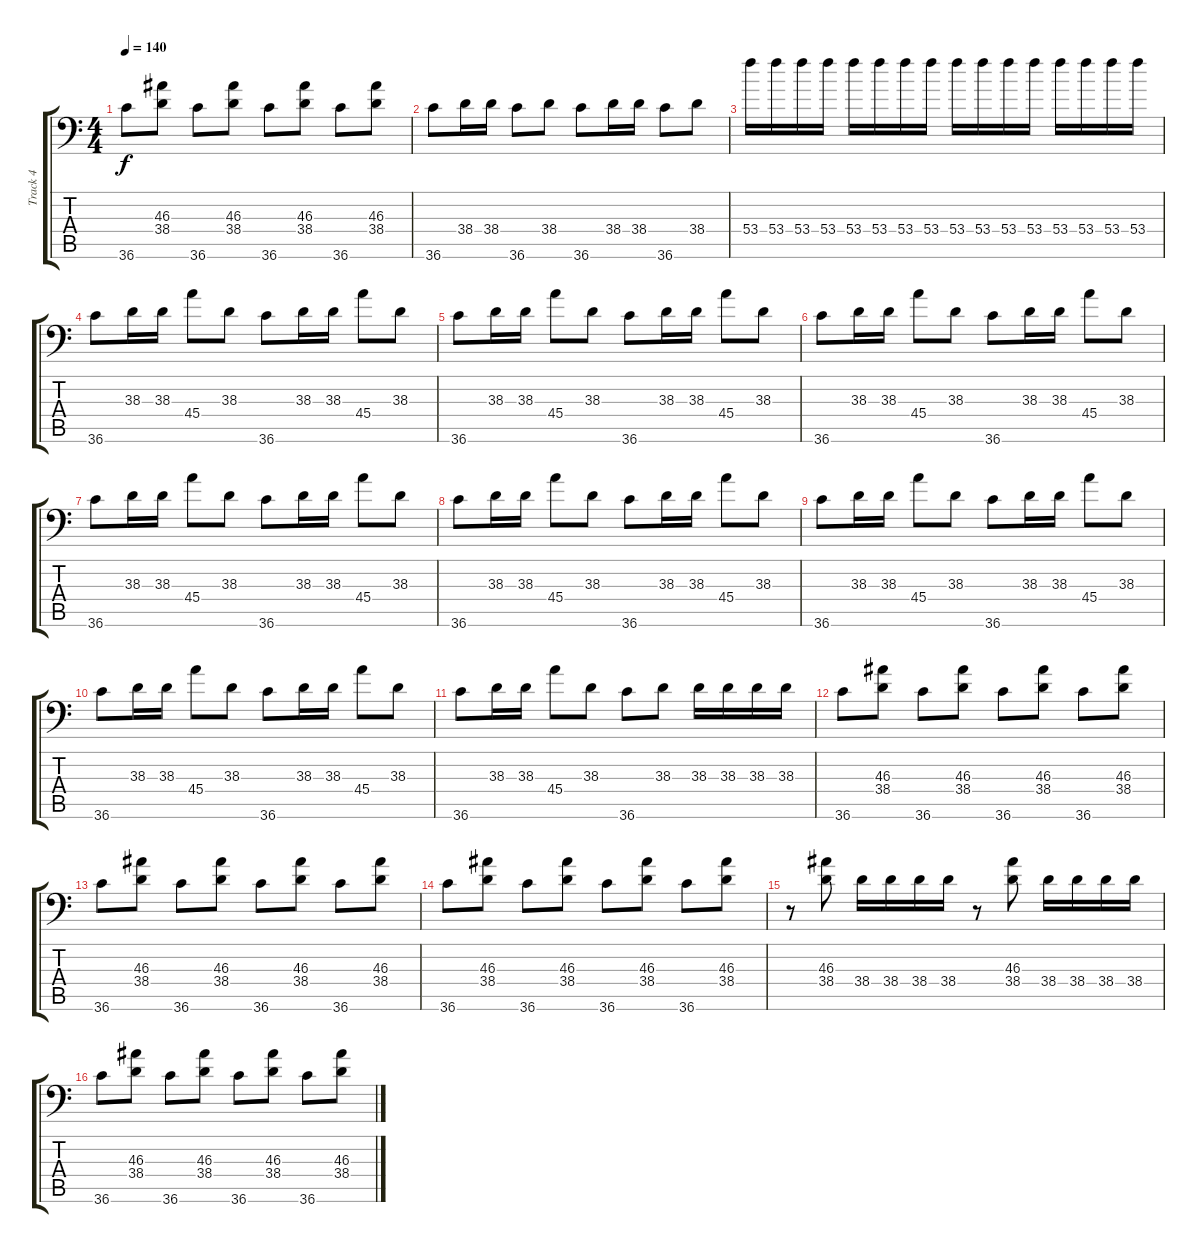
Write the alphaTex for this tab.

\track ("Track 4" "Track 4") {instrument acousticgrandpiano}
\staff {score tabs}
\tuning (C-1 C-1 C-1 C-1 C-1 C-1) {hide}
\ts (4 4)
\tempo 140
\clef f4
\ks c
36.6.8{dy f} (46.3 38.4).8 36.6.8 (46.3 38.4).8 36.6.8 (46.3 38.4).8 36.6.8 (46.3 38.4).8 |
36.6.8 38.4.16 38.4.16 36.6.8 38.4.8 36.6.8 38.4.16 38.4.16 36.6.8 38.4.8 |
53.4.16 53.4.16 53.4.16 53.4.16 53.4.16 53.4.16 53.4.16 53.4.16 53.4.16 53.4.16 53.4.16 53.4.16 53.4.16 53.4.16 53.4.16 53.4.16 |
36.6.8 38.3.16 38.3.16 45.4.8 38.3.8 36.6.8 38.3.16 38.3.16 45.4.8 38.3.8 |
36.6.8 38.3.16 38.3.16 45.4.8 38.3.8 36.6.8 38.3.16 38.3.16 45.4.8 38.3.8 |
36.6.8 38.3.16 38.3.16 45.4.8 38.3.8 36.6.8 38.3.16 38.3.16 45.4.8 38.3.8 |
36.6.8 38.3.16 38.3.16 45.4.8 38.3.8 36.6.8 38.3.16 38.3.16 45.4.8 38.3.8 |
36.6.8 38.3.16 38.3.16 45.4.8 38.3.8 36.6.8 38.3.16 38.3.16 45.4.8 38.3.8 |
36.6.8 38.3.16 38.3.16 45.4.8 38.3.8 36.6.8 38.3.16 38.3.16 45.4.8 38.3.8 |
36.6.8 38.3.16 38.3.16 45.4.8 38.3.8 36.6.8 38.3.16 38.3.16 45.4.8 38.3.8 |
36.6.8 38.3.16 38.3.16 45.4.8 38.3.8 36.6.8 38.3.8 38.3.16 38.3.16 38.3.16 38.3.16 |
36.6.8 (46.3 38.4).8 36.6.8 (46.3 38.4).8 36.6.8 (46.3 38.4).8 36.6.8 (46.3 38.4).8 |
36.6.8 (46.3 38.4).8 36.6.8 (46.3 38.4).8 36.6.8 (46.3 38.4).8 36.6.8 (46.3 38.4).8 |
36.6.8 (46.3 38.4).8 36.6.8 (46.3 38.4).8 36.6.8 (46.3 38.4).8 36.6.8 (46.3 38.4).8 |
r.8 (46.3 38.4).8 38.4.16 38.4.16 38.4.16 38.4.16 r.8 (46.3 38.4).8 38.4.16 38.4.16 38.4.16 38.4.16 |
36.6.8 (46.3 38.4).8 36.6.8 (46.3 38.4).8 36.6.8 (46.3 38.4).8 36.6.8 (46.3 38.4).8
